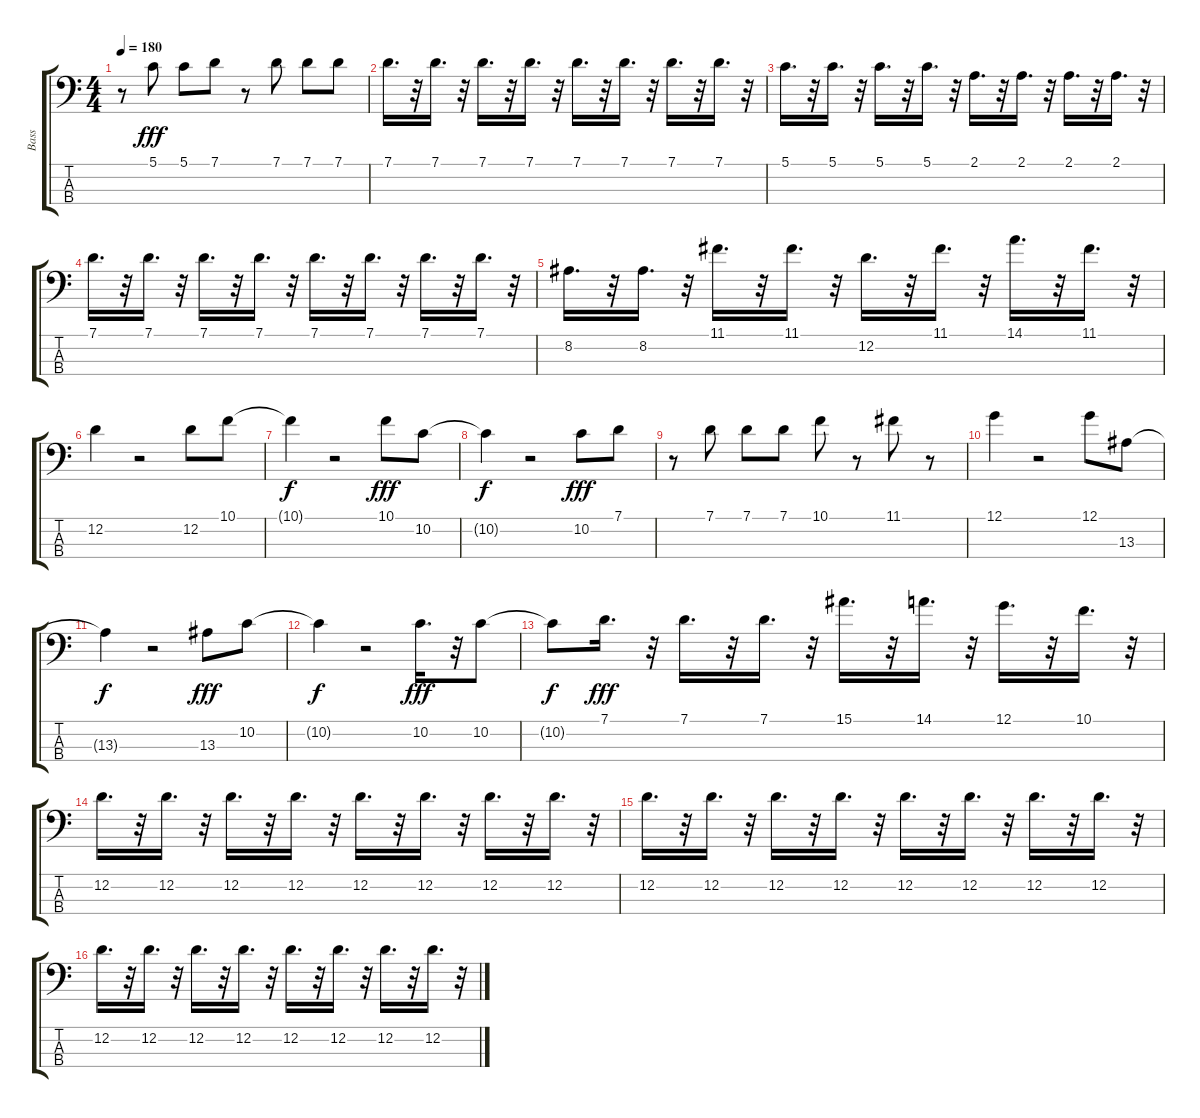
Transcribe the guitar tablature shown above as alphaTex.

\track ("Bass" "Bass") {instrument acousticbass}
\staff {score tabs}
\tuning (G2 D2 A1 E1) {hide}
\ts (4 4)
\tempo 180
\clef f4
\ks c
r.8{dy fff} 5.1.8 5.1.8 7.1.8 r.8 7.1.8 7.1.8 7.1.8 |
7.1.16{d} r.32 7.1.16{d} r.32 7.1.16{d} r.32 7.1.16{d} r.32 7.1.16{d} r.32 7.1.16{d} r.32 7.1.16{d} r.32 7.1.16{d} r.32 |
5.1.16{d} r.32 5.1.16{d} r.32 5.1.16{d} r.32 5.1.16{d} r.32 2.1.16{d} r.32 2.1.16{d} r.32 2.1.16{d} r.32 2.1.16{d} r.32 |
7.1.16{d} r.32 7.1.16{d} r.32 7.1.16{d} r.32 7.1.16{d} r.32 7.1.16{d} r.32 7.1.16{d} r.32 7.1.16{d} r.32 7.1.16{d} r.32 |
8.2.16{d} r.32 8.2.16{d} r.32 11.1.16{d} r.32 11.1.16{d} r.32 12.2.16{d} r.32 11.1.16{d} r.32 14.1.16{d} r.32 11.1.16{d} r.32 |
12.2.4 r.2 12.2.8 10.1.8 |
10.1{t}.4{dy f} r.2 10.1.8{dy fff} 10.2.8 |
10.2{t}.4{dy f} r.2 10.2.8{dy fff} 7.1.8 |
r.8 7.1.8 7.1.8 7.1.8 10.1.8 r.8 11.1.8 r.8 |
12.1.4 r.2 12.1.8 13.3.8 |
13.3{t}.4{dy f} r.2 13.3.8{dy fff} 10.2.8 |
10.2{t}.4{dy f} r.2 10.2.16{d dy fff} r.32 10.2.8 |
10.2{t}.8{dy f} 7.1.16{d dy fff} r.32 7.1.16{d} r.32 7.1.16{d} r.32 15.1.16{d} r.32 14.1.16{d} r.32 12.1.16{d} r.32 10.1.16{d} r.32 |
12.2.16{d} r.32 12.2.16{d} r.32 12.2.16{d} r.32 12.2.16{d} r.32 12.2.16{d} r.32 12.2.16{d} r.32 12.2.16{d} r.32 12.2.16{d} r.32 |
12.2.16{d} r.32 12.2.16{d} r.32 12.2.16{d} r.32 12.2.16{d} r.32 12.2.16{d} r.32 12.2.16{d} r.32 12.2.16{d} r.32 12.2.16{d} r.32 |
12.2.16{d} r.32 12.2.16{d} r.32 12.2.16{d} r.32 12.2.16{d} r.32 12.2.16{d} r.32 12.2.16{d} r.32 12.2.16{d} r.32 12.2.16{d} r.32
